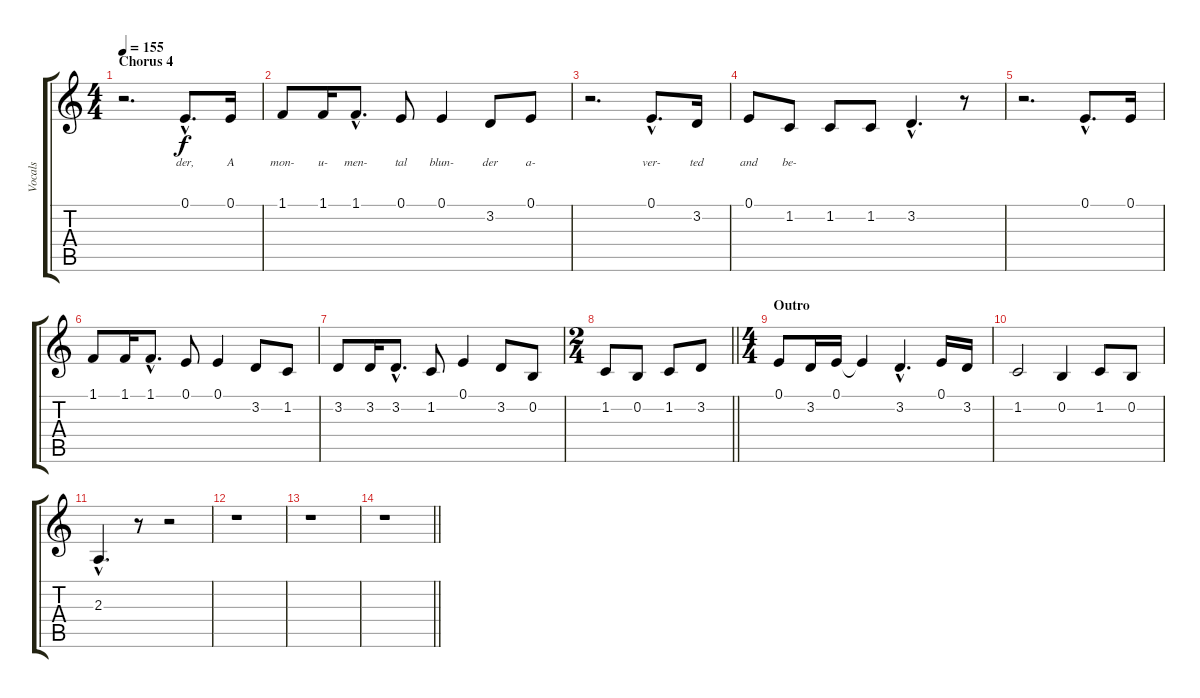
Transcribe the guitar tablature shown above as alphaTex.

\track ("Vocals" "Vocals") {instrument oboe}
\staff {score tabs}
\tuning (E4 B3 G3 D3 A2 E2) {hide}
\ts (4 4)
\section ("" "Chorus 4")
\tempo 155
\clef g2
\ks c
r.2{d dy f} 0.1{hac}.8{d lyrics (0 "der,") lyrics (1 "") lyrics (2 "") lyrics (3 "") lyrics (4 "")} 0.1.16{lyrics (0 "A") lyrics (1 "") lyrics (2 "") lyrics (3 "") lyrics (4 "")} |
1.1.8{lyrics (0 "mon-") lyrics (1 "") lyrics (2 "") lyrics (3 "") lyrics (4 "")} 1.1.16{lyrics (0 "u-") lyrics (1 "") lyrics (2 "") lyrics (3 "") lyrics (4 "")} 1.1{hac}.8{d lyrics (0 "men-") lyrics (1 "") lyrics (2 "") lyrics (3 "") lyrics (4 "")} 0.1.8{lyrics (0 "tal") lyrics (1 "") lyrics (2 "") lyrics (3 "") lyrics (4 "")} 0.1.4{lyrics (0 "blun-") lyrics (1 "") lyrics (2 "") lyrics (3 "") lyrics (4 "")} 3.2.8{lyrics (0 "der") lyrics (1 "") lyrics (2 "") lyrics (3 "") lyrics (4 "")} 0.1.8{lyrics (0 "a-") lyrics (1 "") lyrics (2 "") lyrics (3 "") lyrics (4 "")} |
r.2{d} 0.1{hac}.8{d lyrics (0 "ver-") lyrics (1 "") lyrics (2 "") lyrics (3 "") lyrics (4 "")} 3.2.16{lyrics (0 "ted") lyrics (1 "") lyrics (2 "") lyrics (3 "") lyrics (4 "")} |
0.1.8{lyrics (0 "and") lyrics (1 "") lyrics (2 "") lyrics (3 "") lyrics (4 "")} 1.2.8{lyrics (0 "be-") lyrics (1 "") lyrics (2 "") lyrics (3 "") lyrics (4 "")} 1.2.8 1.2.8 3.2{hac}.4{d} r.8 |
r.2{d} 0.1{hac}.8{d} 0.1.16 |
1.1.8 1.1.16 1.1{hac}.8{d} 0.1.8 0.1.4 3.2.8 1.2.8 |
3.2.8 3.2.16 3.2{hac}.8{d} 1.2.8 0.1.4 3.2.8 0.2.8 |
\ts (2 4)
\barLineRight lightlight
1.2.8 0.2.8 1.2.8 3.2.8 |
\ts (4 4)
\section ("" "Outro")
0.1.8 3.2.16 0.1.16 0.1{t}.4 3.2{hac}.4{d} 0.1.16 3.2.16 |
1.2.2 0.2.4 1.2.8 0.2.8 |
2.3{hac}.4{d} r.8 r.2 |
r.1 |
r.1 |
\barLineRight lightlight
r.1
